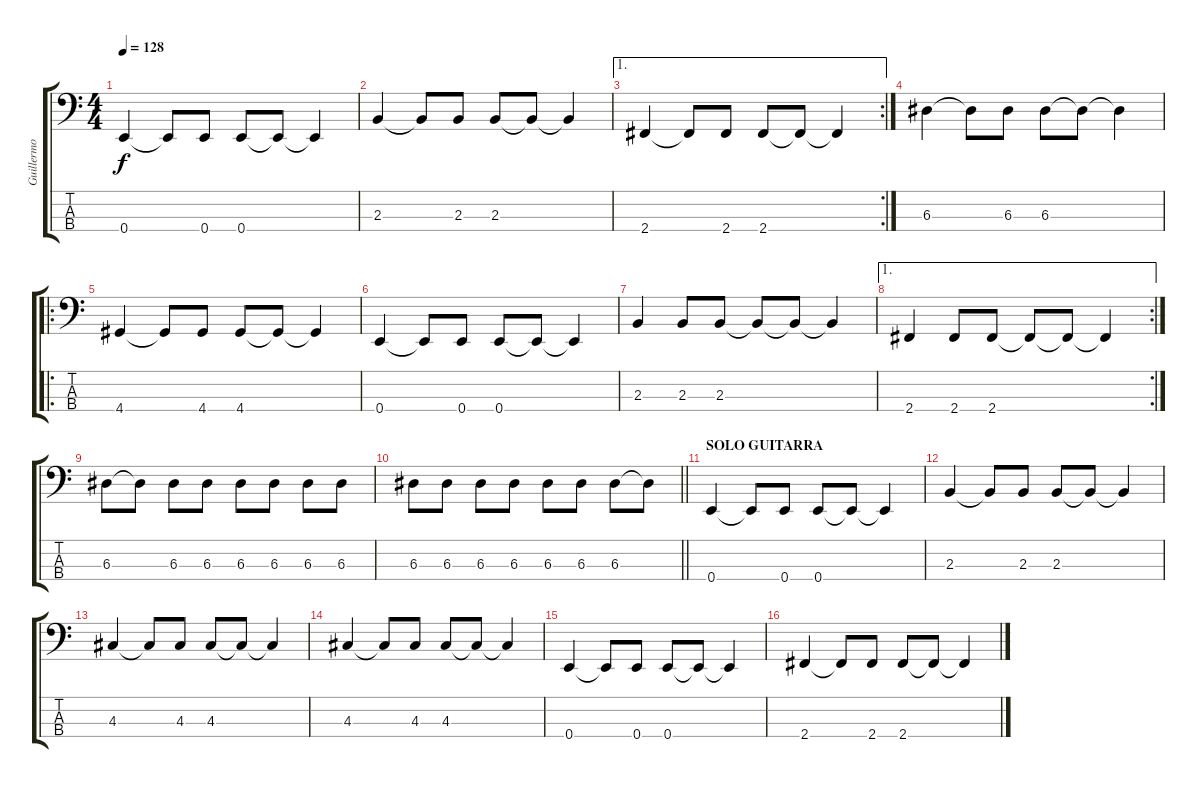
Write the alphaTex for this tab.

\track ("Guillermo Sanchez" "Guillermo ") {instrument electricbassfinger}
\staff {score tabs}
\tuning (G2 D2 A1 E1) {hide}
\ts (4 4)
\tempo 128
\clef f4
\ks c
0.4.4{dy f} 0.4{t}.8 0.4.8 0.4.8 0.4{t}.8 0.4{t}.4 |
2.3.4 2.3{t}.8 2.3.8 2.3.8 2.3{t}.8 2.3{t}.4 |
\ae 1
\rc 2
2.4.4 2.4{t}.8 2.4.8 2.4.8 2.4{t}.8 2.4{t}.4 |
6.3.4 6.3{t}.8 6.3.8 6.3.8 6.3{t}.8 6.3{t}.4 |
\ro
4.4.4 4.4{t}.8 4.4.8 4.4.8 4.4{t}.8 4.4{t}.4 |
0.4.4 0.4{t}.8 0.4.8 0.4.8 0.4{t}.8 0.4{t}.4 |
2.3.4 2.3.8 2.3.8 2.3{t}.8 2.3{t}.8 2.3{t}.4 |
\ae 1
\rc 2
2.4.4 2.4.8 2.4.8 2.4{t}.8 2.4{t}.8 2.4{t}.4 |
6.3.8 6.3{t}.8 6.3.8 6.3.8 6.3.8 6.3.8 6.3.8 6.3.8 |
\barLineRight lightlight
6.3.8 6.3.8 6.3.8 6.3.8 6.3.8 6.3.8 6.3.8 6.3{t}.8 |
\section ("" "SOLO GUITARRA")
0.4.4 0.4{t}.8 0.4.8 0.4.8 0.4{t}.8 0.4{t}.4 |
2.3.4 2.3{t}.8 2.3.8 2.3.8 2.3{t}.8 2.3{t}.4 |
4.3.4 4.3{t}.8 4.3.8 4.3.8 4.3{t}.8 4.3{t}.4 |
4.3.4 4.3{t}.8 4.3.8 4.3.8 4.3{t}.8 4.3{t}.4 |
0.4.4 0.4{t}.8 0.4.8 0.4.8 0.4{t}.8 0.4{t}.4 |
2.4.4 2.4{t}.8 2.4.8 2.4.8 2.4{t}.8 2.4{t}.4
